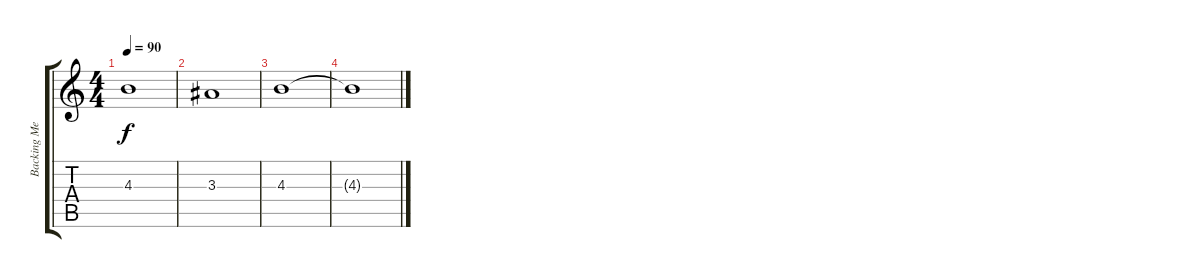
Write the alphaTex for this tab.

\track ("Backing Melody" "Backing Me") {instrument contrabass}
\staff {score tabs}
\tuning (E4 B3 G3 D3 A2 E2) {hide}
\ts (4 4)
\tempo 90
\clef g2
\ks c
4.3.1{dy f} |
3.3.1 |
4.3.1 |
4.3{t}.1
